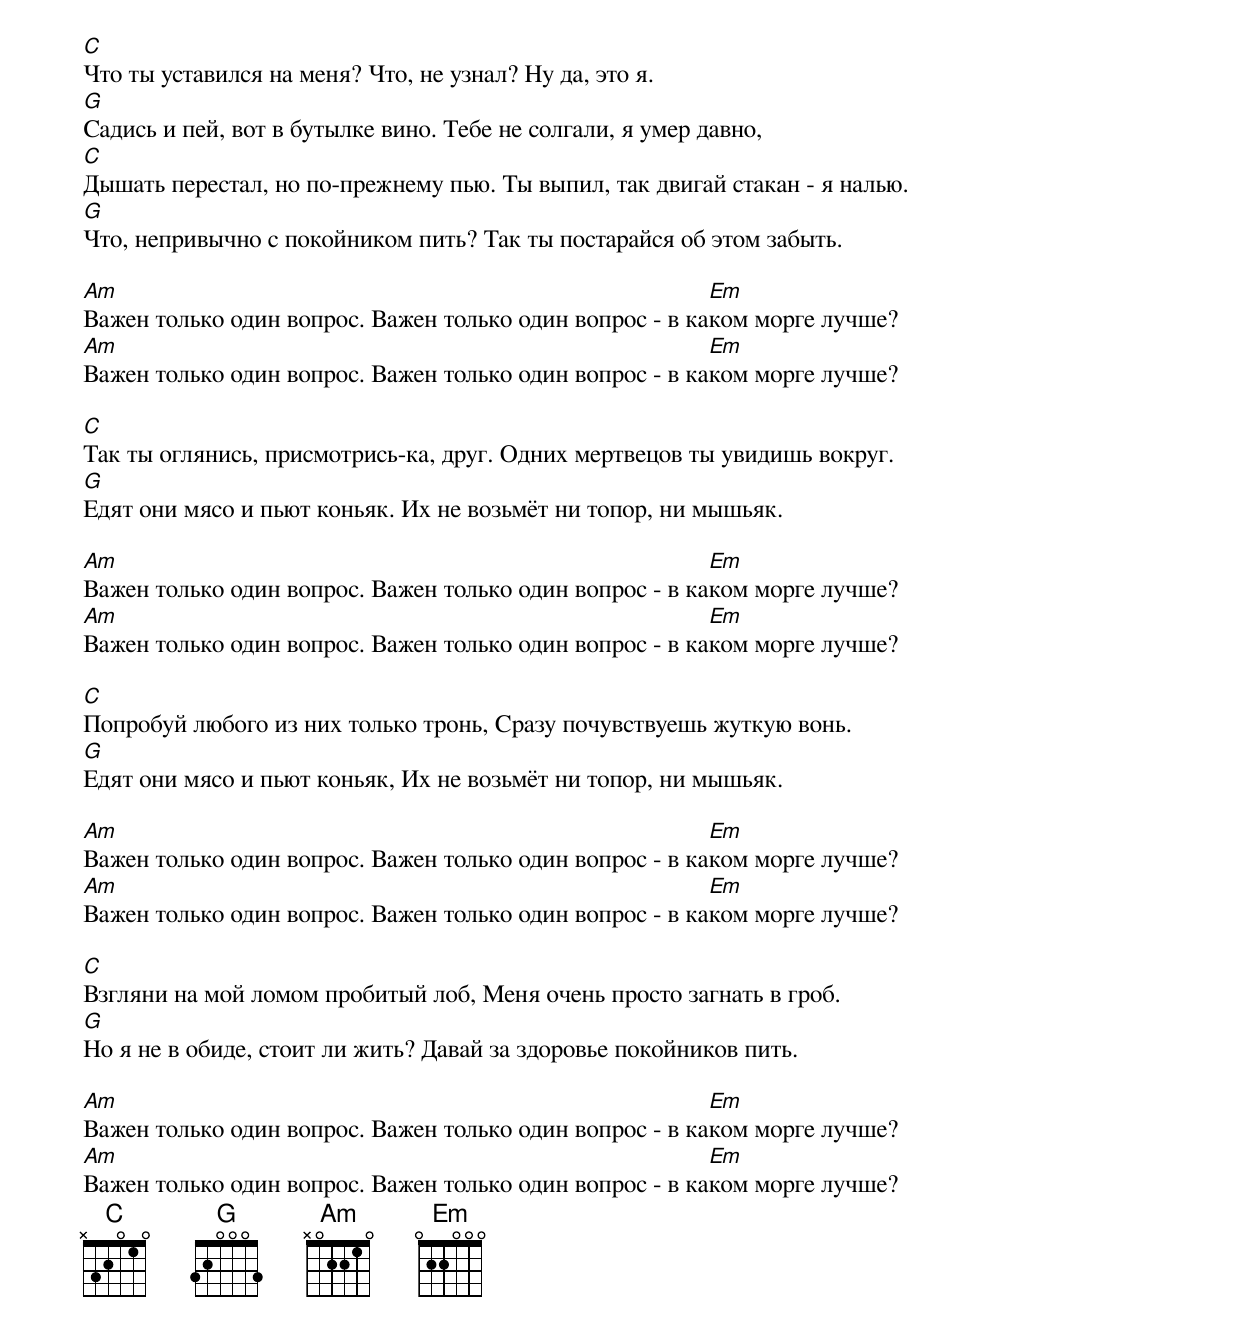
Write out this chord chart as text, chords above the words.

C
Что ты уставился на меня? Что, не узнал? Ну да, это я.
G
Садись и пей, вот в бутылке вино. Тебе не солгали, я умер давно,
C
Дышать перестал, но по-прежнему пью. Ты выпил, так двигай стакан - я налью.
G
Что, непривычно с покойником пить? Так ты постарайся об этом забыть.

Am                                                       Em
Важен только один вопрос. Важен только один вопрос - в каком морге лучше?
Am                                                       Em
Важен только один вопрос. Важен только один вопрос - в каком морге лучше?

C
Так ты оглянись, присмотрись-ка, друг. Одних мертвецов ты увидишь вокруг.
G
Едят они мясо и пьют коньяк. Их не возьмёт ни топор, ни мышьяк.

Am                                                       Em
Важен только один вопрос. Важен только один вопрос - в каком морге лучше?
Am                                                       Em
Важен только один вопрос. Важен только один вопрос - в каком морге лучше?

C
Попробуй любого из них только тронь, Сразу почувствуешь жуткую вонь.
G
Едят они мясо и пьют коньяк, Их не возьмёт ни топор, ни мышьяк.

Am                                                       Em
Важен только один вопрос. Важен только один вопрос - в каком морге лучше?
Am                                                       Em
Важен только один вопрос. Важен только один вопрос - в каком морге лучше?

C
Взгляни на мой ломом пробитый лоб, Меня очень просто загнать в гроб.
G
Но я не в обиде, стоит ли жить? Давай за здоровье покойников пить.

Am                                                       Em
Важен только один вопрос. Важен только один вопрос - в каком морге лучше?
Am                                                       Em
Важен только один вопрос. Важен только один вопрос - в каком морге лучше?
